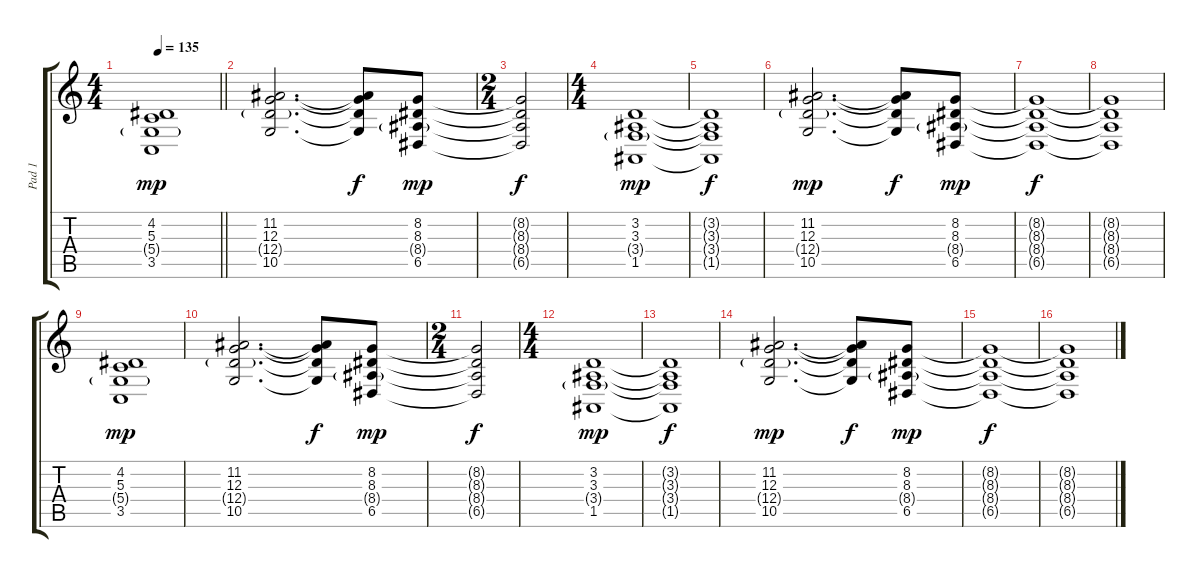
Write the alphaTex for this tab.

\track ("Pad 1" "Pad 1") {instrument pad2warm}
\staff {score tabs}
\tuning (E4 B3 G3 D3 A2 E2) {hide}
\ts (4 4)
\tempo 135
\clef g2
\barLineRight lightlight
\ks c
(4.2 5.3 5.4{g} 3.5).1{dy mp} |
\section ("" "")
(11.2 12.3 12.4{g} 10.5).2{d} (11.2{t} 12.3{t} 12.4{t} 10.5{t}).8{dy f} (8.2 8.3 8.4{g} 6.5).8{dy mp} |
\ts (2 4)
(8.2{t} 8.3{t} 8.4{t} 6.5{t}).2{dy f} |
\ts (4 4)
(3.2 3.3 3.4{g} 1.5).1{dy mp} |
(3.2{t} 3.3{t} 3.4{t} 1.5{t}).1{dy f} |
(11.2 12.3 12.4{g} 10.5).2{d dy mp} (11.2{t} 12.3{t} 12.4{t} 10.5{t}).8{dy f} (8.2 8.3 8.4{g} 6.5).8{dy mp} |
(8.2{t} 8.3{t} 8.4{t} 6.5{t}).1{dy f} |
(8.2{t} 8.3{t} 8.4{t} 6.5{t}).1 |
(4.2 5.3 5.4{g} 3.5).1{dy mp} |
(11.2 12.3 12.4{g} 10.5).2{d} (11.2{t} 12.3{t} 12.4{t} 10.5{t}).8{dy f} (8.2 8.3 8.4{g} 6.5).8{dy mp} |
\ts (2 4)
(8.2{t} 8.3{t} 8.4{t} 6.5{t}).2{dy f} |
\ts (4 4)
(3.2 3.3 3.4{g} 1.5).1{dy mp} |
(3.2{t} 3.3{t} 3.4{t} 1.5{t}).1{dy f} |
(11.2 12.3 12.4{g} 10.5).2{d dy mp} (11.2{t} 12.3{t} 12.4{t} 10.5{t}).8{dy f} (8.2 8.3 8.4{g} 6.5).8{dy mp} |
(8.2{t} 8.3{t} 8.4{t} 6.5{t}).1{dy f} |
(8.2{t} 8.3{t} 8.4{t} 6.5{t}).1
